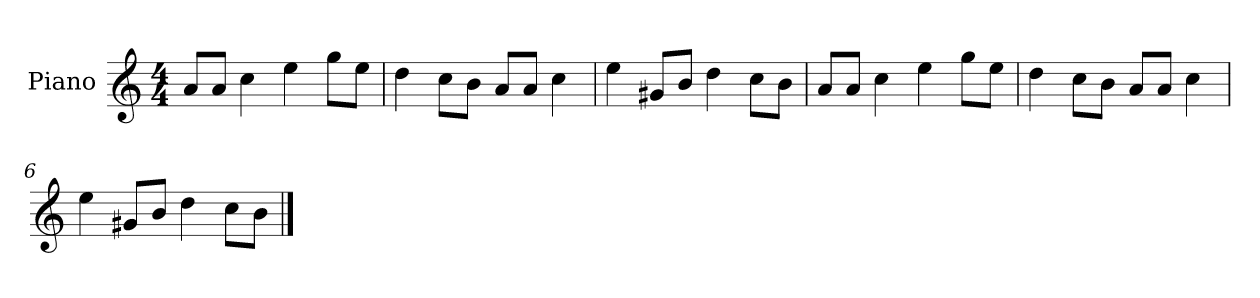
**kern
*part1
*staff1
*I"Piano
*I'P-no
*clefG2
*k[]
*M4/4
*MM90
=1
8a/L
8a/J
4cc\
4ee\
8gg\L
8ee\J
=2
4dd\
8cc\L
8b\J
8a/L
8a/J
4cc\
=3
4ee\
8g#X/L
8b/J
4dd\
8cc\L
8b\J
=4
8a/L
8a/J
4cc\
4ee\
8gg\L
8ee\J
=5
4dd\
8cc\L
8b\J
8a/L
8a/J
4cc\
=6
4ee\
8g#X/L
8b/J
4dd\
8cc\L
8b\J
==
*-
